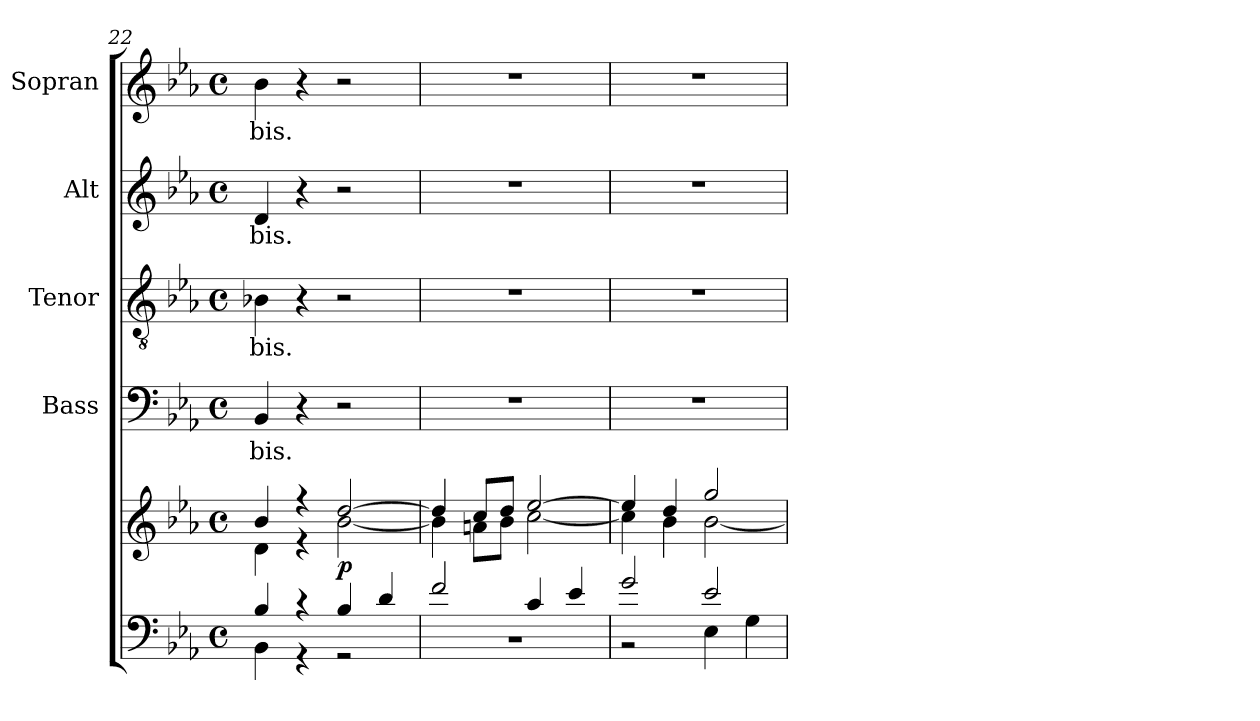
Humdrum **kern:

**kern	**kern	**dynam	**kern	**text	**kern	**text	**kern	**text	**kern	**text
*part5	*part5	*part5	*part4	*part4	*part3	*part3	*part2	*part2	*part1	*part1
*staff6	*staff5	*staff5/6	*staff4	*staff4	*staff3	*staff3	*staff2	*staff2	*staff1	*staff1
*	*	*	*I"Bass	*	*I"Tenor	*	*I"Alt	*	*I"Sopran	*
*	*	*	*I'B.	*	*I'T.	*	*I'A.	*	*I'S.	*
!!LO:PB:g=z
*clefF4	*clefG2	*	*clefF4	*	*clefGv2	*	*clefG2	*	*clefG2	*
*k[b-e-a-]	*k[b-e-a-]	*	*k[b-e-a-]	*	*k[b-e-a-]	*	*k[b-e-a-]	*	*k[b-e-a-]	*
*E-:	*E-:	*	*E-:	*	*E-:	*	*E-:	*	*E-:	*
*M4/4	*M4/4	*	*M4/4	*	*M4/4	*	*M4/4	*	*M4/4	*
*met(c)	*met(c)	*	*met(c)	*	*met(c)	*	*met(c)	*	*met(c)	*
=22	=22	=22	=22	=22	=22	=22	=22	=22	=22	=22
*^	*^	*	*	*	*	*	*	*	*	*
!	!	!	!	!	!	!LO:LY:b	!	!LO:LY:b	!	!LO:LY:b	!	!LO:LY:b
4B-/	4BB-\	4b-/	4d\	.	4BB-/	-bis.	4B-X\	-bis.	4d/	-bis.	4b-\	-bis.
4r	4r	4r	4r	.	4r	.	4r	.	4r	.	4r	.
!	!	!	!	!LO:DY:b	!	!	!	!	!	!	!	!
4B-/	2r	[>2dd/	[<2b-\	p	2r	.	2r	.	2r	.	2r	.
4d/	.	.	.	.	.	.	.	.	.	.	.	.
=23	=23	=23	=23	=23	=23	=23	=23	=23	=23	=23	=23	=23
2f/	1r	4dd/]	4b-\]	.	1r	.	1r	.	1r	.	1r	.
.	.	8cc/L	8an\L	.	.	.	.	.	.	.	.	.
.	.	8dd/J	8b-\J	.	.	.	.	.	.	.	.	.
4c/	.	[>2ee-/	[<2cc\	.	.	.	.	.	.	.	.	.
4e-/	.	.	.	.	.	.	.	.	.	.	.	.
=24	=24	=24	=24	=24	=24	=24	=24	=24	=24	=24	=24	=24
2g/	2r	4ee-/]	4cc\]	.	1r	.	1r	.	1r	.	1r	.
.	.	4dd/	4b-\	.	.	.	.	.	.	.	.	.
2e-/	4E-\	2gg/	[<2b-\	.	.	.	.	.	.	.	.	.
.	4G\	.	.	.	.	.	.	.	.	.	.	.
*v	*v	*	*	*	*	*	*	*	*	*	*	*
*	*v	*v	*	*	*	*	*	*	*	*	*
=	=	=	=	=	=	=	=	=	=	=
*-	*-	*-	*-	*-	*-	*-	*-	*-	*-	*-
